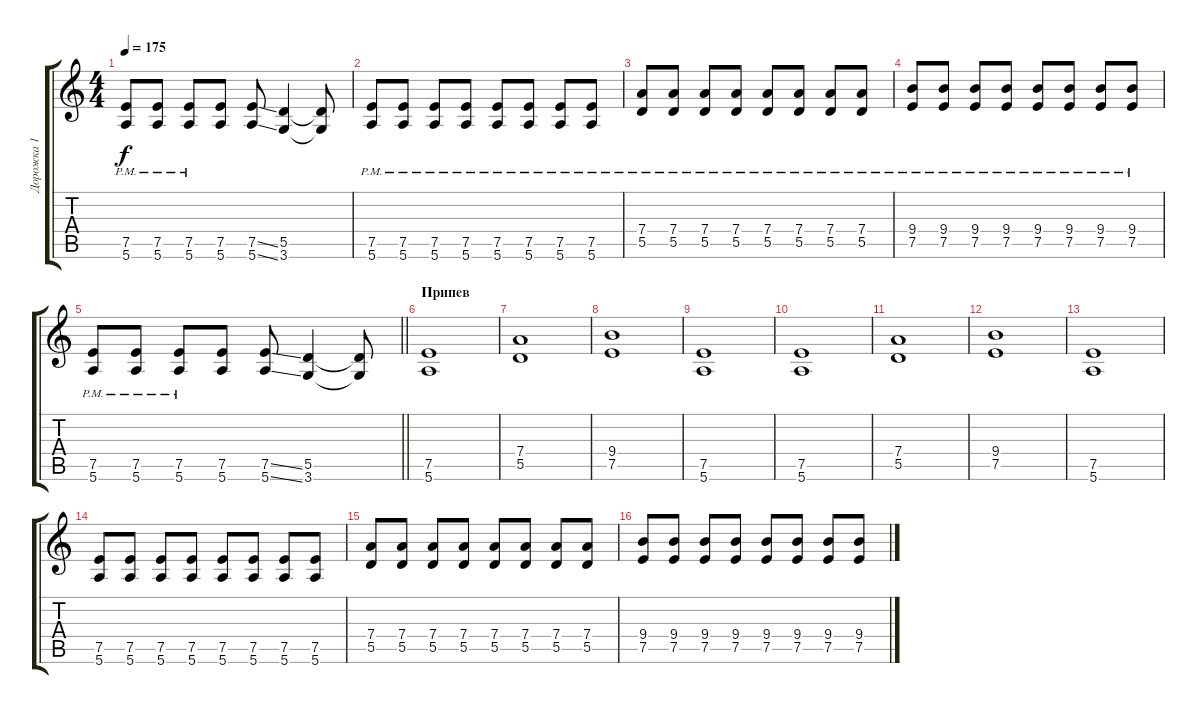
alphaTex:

\track ("Дорожка 1" "Дорожка 1") {instrument distortionguitar}
\staff {score tabs}
\tuning (E4 B3 G3 D3 A2 E2) {hide}
\ts (4 4)
\tempo 175
\clef g2
\ks c
(7.5{pm} 5.6{pm}).8{dy f} (7.5{pm} 5.6{pm}).8 (7.5{pm} 5.6{pm}).8 (7.5 5.6).8 (7.5{ss} 5.6{ss}).8 (5.5 3.6).4 (5.5{t} 3.6{t}).8 |
(7.5{pm} 5.6{pm}).8 (7.5{pm} 5.6{pm}).8 (7.5{pm} 5.6{pm}).8 (7.5{pm} 5.6{pm}).8 (7.5{pm} 5.6{pm}).8 (7.5{pm} 5.6{pm}).8 (7.5{pm} 5.6{pm}).8 (7.5{pm} 5.6{pm}).8 |
(7.4{pm} 5.5{pm}).8 (7.4{pm} 5.5{pm}).8 (7.4{pm} 5.5{pm}).8 (7.4{pm} 5.5{pm}).8 (7.4{pm} 5.5{pm}).8 (7.4{pm} 5.5{pm}).8 (7.4{pm} 5.5{pm}).8 (7.4{pm} 5.5{pm}).8 |
(9.4{pm} 7.5{pm}).8 (9.4{pm} 7.5{pm}).8 (9.4{pm} 7.5{pm}).8 (9.4{pm} 7.5{pm}).8 (9.4{pm} 7.5{pm}).8 (9.4{pm} 7.5{pm}).8 (9.4{pm} 7.5{pm}).8 (9.4{pm} 7.5{pm}).8 |
\barLineRight lightlight
(7.5{pm} 5.6{pm}).8 (7.5{pm} 5.6{pm}).8 (7.5{pm} 5.6{pm}).8 (7.5 5.6).8 (7.5{ss} 5.6{ss}).8 (5.5 3.6).4 (5.5{t} 3.6{t}).8 |
\section ("" "Припев")
(7.5 5.6).1 |
(7.4 5.5).1 |
(9.4 7.5).1 |
(7.5 5.6).1 |
(7.5 5.6).1 |
(7.4 5.5).1 |
(9.4 7.5).1 |
(7.5 5.6).1 |
(7.5 5.6).8 (7.5 5.6).8 (7.5 5.6).8 (7.5 5.6).8 (7.5 5.6).8 (7.5 5.6).8 (7.5 5.6).8 (7.5 5.6).8 |
(7.4 5.5).8 (7.4 5.5).8 (7.4 5.5).8 (7.4 5.5).8 (7.4 5.5).8 (7.4 5.5).8 (7.4 5.5).8 (7.4 5.5).8 |
(9.4 7.5).8 (9.4 7.5).8 (9.4 7.5).8 (9.4 7.5).8 (9.4 7.5).8 (9.4 7.5).8 (9.4 7.5).8 (9.4 7.5).8
